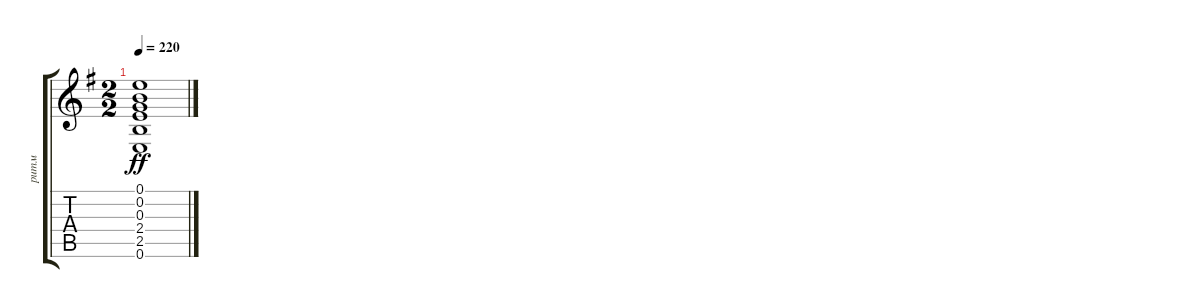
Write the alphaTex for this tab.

\track ("ритм" "ритм") {instrument acousticguitarsteel}
\staff {score tabs}
\tuning (E4 B3 G3 D3 A2 E2) {hide}
\ts (2 2)
\tempo 220
\clef g2
\ks eminor
(0.1{t} 0.2{t} 0.3{t} 2.4{t} 2.5{t} 0.6{t}).1{dy ff}
